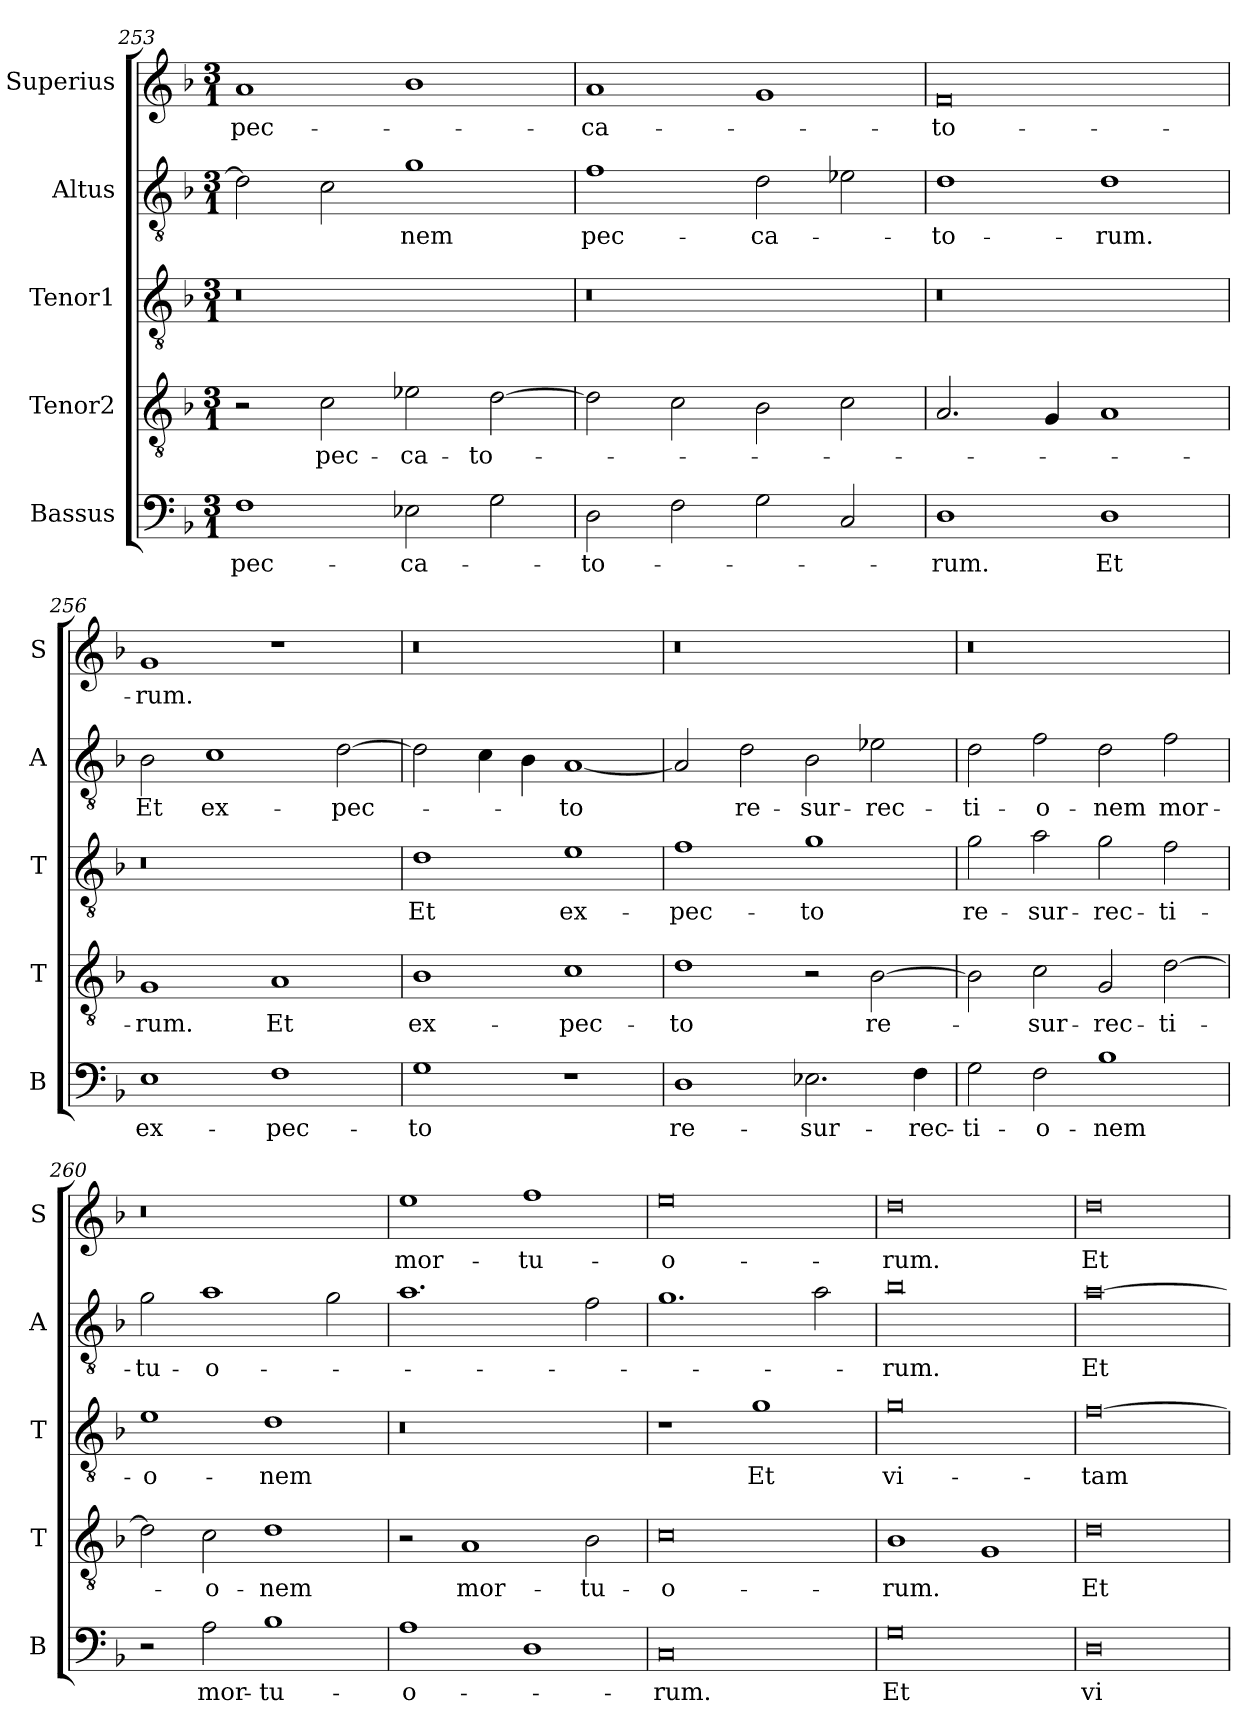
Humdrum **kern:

**kern	**text	**kern	**text	**kern	**text	**kern	**text	**kern	**text
*part5	*part5	*part4	*part4	*part3	*part3	*part2	*part2	*part1	*part1
*staff5	*staff5	*staff4	*staff4	*staff3	*staff3	*staff2	*staff2	*staff1	*staff1
*I"Bassus	*	*I"Tenor2	*	*I"Tenor1	*	*I"Altus	*	*I"Superius	*
*I'B	*	*I'T	*	*I'T	*	*I'A	*	*I'S	*
*clefF4	*	*clefGv2	*	*clefGv2	*	*clefGv2	*	*clefG2	*
*k[b-]	*	*k[b-]	*	*k[b-]	*	*k[b-]	*	*k[b-]	*
*M3/1	*	*M3/1	*	*M3/1	*	*M3/1	*	*M3/1	*
=253	=253	=253	=253	=253	=253	=253	=253	=253	=253
1F	pec-	2r	.	0r	.	2d\]	.	1a	pec-
.	.	2c\	pec-	.	.	2c\	.	.	.
2E-X\	-ca-	2e-X\	-ca-	.	.	1g	-nem	1b-	.
2G\	.	[2d\	-to-	.	.	.	.	.	.
=254	=254	=254	=254	=254	=254	=254	=254	=254	=254
2D\	-to-	2d\]	.	0r	.	1f	pec-	1a	-ca-
2F\	.	2c\	.	.	.	.	.	.	.
2G\	.	2B-\	.	.	.	2d\	-ca-	1g	.
2C/	.	2c\	.	.	.	2e-X\	.	.	.
=255	=255	=255	=255	=255	=255	=255	=255	=255	=255
1D	-rum.	2.A/	.	0r	.	1d	-to-	0f	-to-
.	.	4G/	.	.	.	.	.	.	.
1D	Et	1A	.	.	.	1d	-rum.	.	.
=256	=256	=256	=256	=256	=256	=256	=256	=256	=256
1E	ex-	1G	-rum.	0r	.	2B-\	Et	1g	-rum.
.	.	.	.	.	.	1c	ex-	.	.
1F	-pec-	1A	Et	.	.	.	.	1r	.
.	.	.	.	.	.	[2d\	-pec-	.	.
=257	=257	=257	=257	=257	=257	=257	=257	=257	=257
1G	-to	1B-	ex-	1d	Et	2d\]	.	0r	.
.	.	.	.	.	.	4c\	.	.	.
.	.	.	.	.	.	4B-\	.	.	.
1r	.	1c	-pec-	1e	ex-	[1A	-to	.	.
=258	=258	=258	=258	=258	=258	=258	=258	=258	=258
1D	re-	1d	-to	1f	-pec-	2A/]	.	0r	.
.	.	.	.	.	.	2d\	re-	.	.
2.E-X\	-sur-	2r	.	1g	-to	2B-\	-sur-	.	.
.	.	[2B-\	re-	.	.	2e-X\	-rec-	.	.
4F\	-rec-	.	.	.	.	.	.	.	.
=259	=259	=259	=259	=259	=259	=259	=259	=259	=259
2G\	-ti-	2B-\]	.	2g\	re-	2d\	-ti-	0r	.
2F\	-o-	2c\	-sur-	2a\	-sur-	2f\	-o-	.	.
1B-	-nem	2G/	-rec-	2g\	-rec-	2d\	-nem	.	.
.	.	[2d\	-ti-	2f\	-ti-	2f\	mor-	.	.
=260	=260	=260	=260	=260	=260	=260	=260	=260	=260
2r	.	2d\]	.	1e	-o-	2g\	-tu-	0r	.
2A\	mor-	2c\	-o-	.	.	1a	-o-	.	.
1B-	-tu-	1d	-nem	1d	-nem	.	.	.	.
.	.	.	.	.	.	2g\	.	.	.
=261	=261	=261	=261	=261	=261	=261	=261	=261	=261
1A	-o-	2r	.	0r	.	1.a	.	1ee	mor-
.	.	1A	mor-	.	.	.	.	.	.
1D	.	.	.	.	.	.	.	1ff	-tu-
.	.	2B-\	-tu-	.	.	2f\	.	.	.
=262	=262	=262	=262	=262	=262	=262	=262	=262	=262
0C	-rum.	0c	-o-	1r	.	1.g	.	0ee	-o-
.	.	.	.	1g	Et	.	.	.	.
.	.	.	.	.	.	2a\	.	.	.
=263	=263	=263	=263	=263	=263	=263	=263	=263	=263
0G	Et	1B-	-rum.	0g	vi-	0b-	-rum.	0dd	-rum.
.	.	1G	.	.	.	.	.	.	.
=264	=264	=264	=264	=264	=264	=264	=264	=264	=264
0D	vi-	0d	Et	[0f	-tam	[0a	Et	0dd	Et
=	=	=	=	=	=	=	=	=	=
*-	*-	*-	*-	*-	*-	*-	*-	*-	*-
